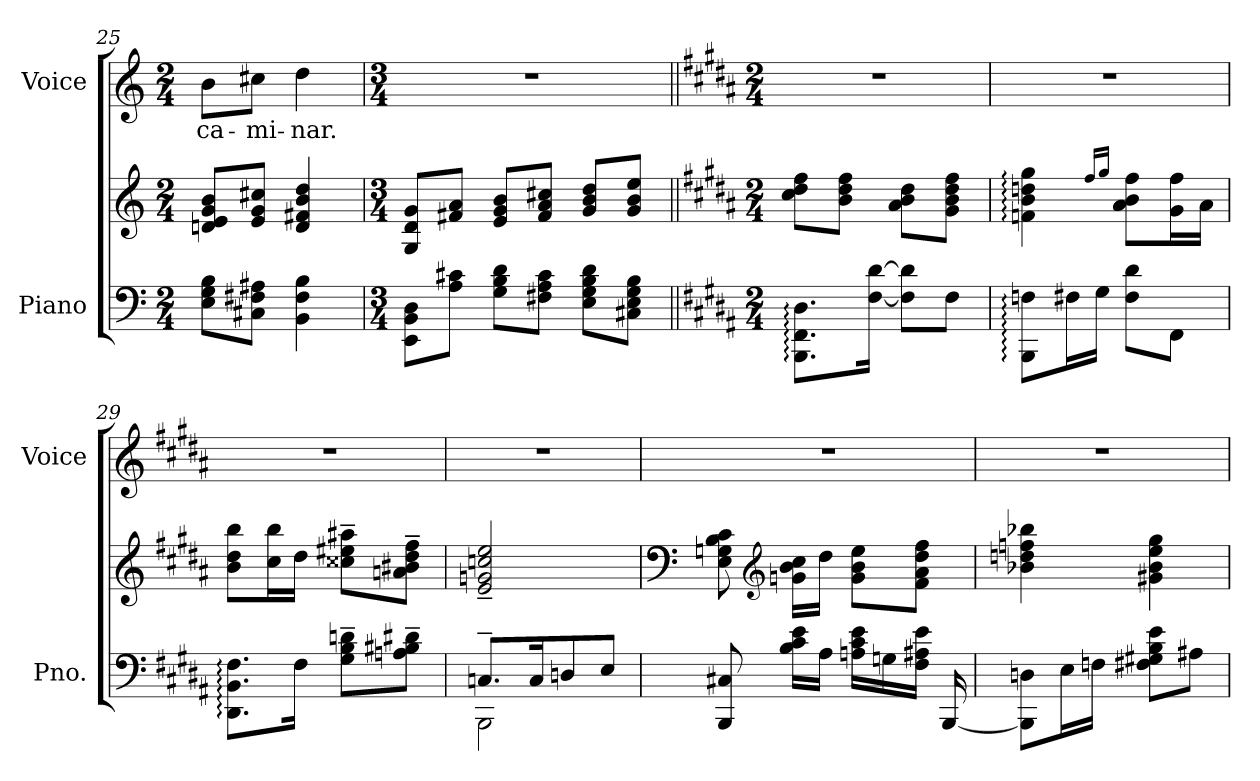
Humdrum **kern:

**kern	**kern	**kern	**text
*part2	*part2	*part1	*part1
*staff3	*staff2	*staff1	*staff1
*I"Piano	*	*I"Voice	*
*I'Pno.	*	*I'Voice	*
!!LO:LB:g=z
*clefF4	*clefG2	*clefG2	*
*k[]	*k[]	*k[]	*
*M2/4	*M2/4	*M2/4	*
=25	=25	=25	=25
!	!	!	!LO:LY:b:color=#000000
8Ei\ 8Gi 8BiL	8dni/ 8ei 8gi 8biL	8bi\L	ca-
!	!	!	!LO:LY:b:color=#000000
8C#Xi\ 8F#Xi 8A#XiJ	8ei/ 8gi 8cc#XiJ	8cc#Xi\J	-mi-
!	!	!	!LO:LY:b:color=#000000
4BBi\ 4F#i 4Bi	4di/ 4f#Xi 4bi 4ddi	4ddi\	-nar.
=26	=26	=26	=26
*M3/4	*M3/4	*M3/4	*
!	!	!LO:N:vis=1	!
8EEi\ 8BBi 8DiL	8Gi/ 8di 8giL	2.r	.
8Ai\ 8c#XiJ	8f#Xi/ 8aiJ	.	.
8Gi\ 8Bi 8diL	8ei/ 8gi 8biL	.	.
8F#Xi\ 8Ai 8c#iJ	8f#i/ 8ai 8cc#XiJ	.	.
8Ei\ 8Gi 8Bi 8diL	8gi/ 8bi 8ddiL	.	.
8C#Xi\ 8Ei 8Gi 8BiJ	8gi/ 8bi 8eeiJ	.	.
=27||	=27||	=27||	=27||
*k[f#c#g#d#a#]	*k[f#c#g#d#a#]	*k[f#c#g#d#a#]	*
*B:	*B:	*B:	*
*M2/4	*M2/4	*M2/4	*
!	!	!LO:N:vis=1	!
8.BBBi\: 8.FF#i: 8.D#i:L	8cc#i\ 8dd#i 8ff#iL	2r	.
.	8bi\ 8dd#i 8ff#iJ	.	.
[<16F#i\ [>16d#iJk	.	.	.
8F#i\] 8d#i]L	8a#i\ 8bi 8dd#iL	.	.
8F#i\J	8g#i\ 8bi 8dd#i 8ff#iJ	.	.
=28	=28	=28	=28
!	!	!LO:N:vis=1	!
8BBBi\: 8Fni:L	4fni\: 4bi: 4ddni: 4gg#i:	2r	.
16F#Xi\L	.	.	.
16G#i\JJ	.	.	.
.	16qff#i/LL	.	.
.	16qgg#i/JJ	.	.
8F#i\ 8d#iL	8a#i\ 8bi 8ff#iL	.	.
8FF#i\J	16g#i\ 16ff#iL	.	.
.	16a#i\JJ	.	.
!!LO:PB:g=z
=29	=29	=29	=29
!	!	!LO:N:vis=1	!
8.DD#i\: 8.BBi: 8.F#i:L	8bi\ 8dd#i 8bbiL	2r	.
.	16cc#i\ 16bbiL	.	.
16F#i\Jk	16dd#i\JJ	.	.
8G#i\~ 8Bi~ 8dni~L	8cc##Xi\~ 8ee#Xi~ 8aa#Xi~L	.	.
8Ani\~ 8B#Xi~ 8d#Xi~J	8ani\~ 8b#Xi~ 8dd#i~ 8ff#i~J	.	.
=30	=30	=30	=30
*^	*	*	*
!	!	!	!LO:N:vis=1	!
8.Cn~i/L	2BBBi\	2ei/~ 2gni~ 2ccni~ 2eei~	2r	.
16Ci/k	.	.	.	.
8Dni/	.	.	.	.
8Ei/J	.	.	.	.
*v	*v	*	*	*
=31	=31	=31	=31
*	*clefF4	*	*
!	!	!LO:N:vis=1	!
8BBBi/ 8C#Xi	8Ei\ 8Gni 8Bi 8c#i	2r	.
*	*clefG2	*	*
16Bi\ 16c#i 16eiLL	16gni\ 16bi 16cc#iLL	.	.
16A#i\JJ	16dd#i\JJ	.	.
16Ani\ 16c#i 16eiLL	8gi\ 8bi 8eeiL	.	.
16Gni\	.	.	.
16F#i\ 16A#Xi 16eiJJ	8f#i\ 8a#i 8dd#i 8ff#iJ	.	.
[<16BBBi/	.	.	.
!!LO:LB:g=z
=32	=32	=32	=32
!	!	!LO:N:vis=1	!
8BBBi\] 8DniL	4b-Xi\ 4ddni 4ffni 4bb-Xi	2r	.
16Ei\L	.	.	.
16Fni\JJ	.	.	.
8F#Xi\ 8G#Xi 8Bi 8eiL	4g#Xi\ 4b-i 4eei 4gg#i	.	.
8A#Xi\J	.	.	.
=	=	=	=
*-	*-	*-	*-
